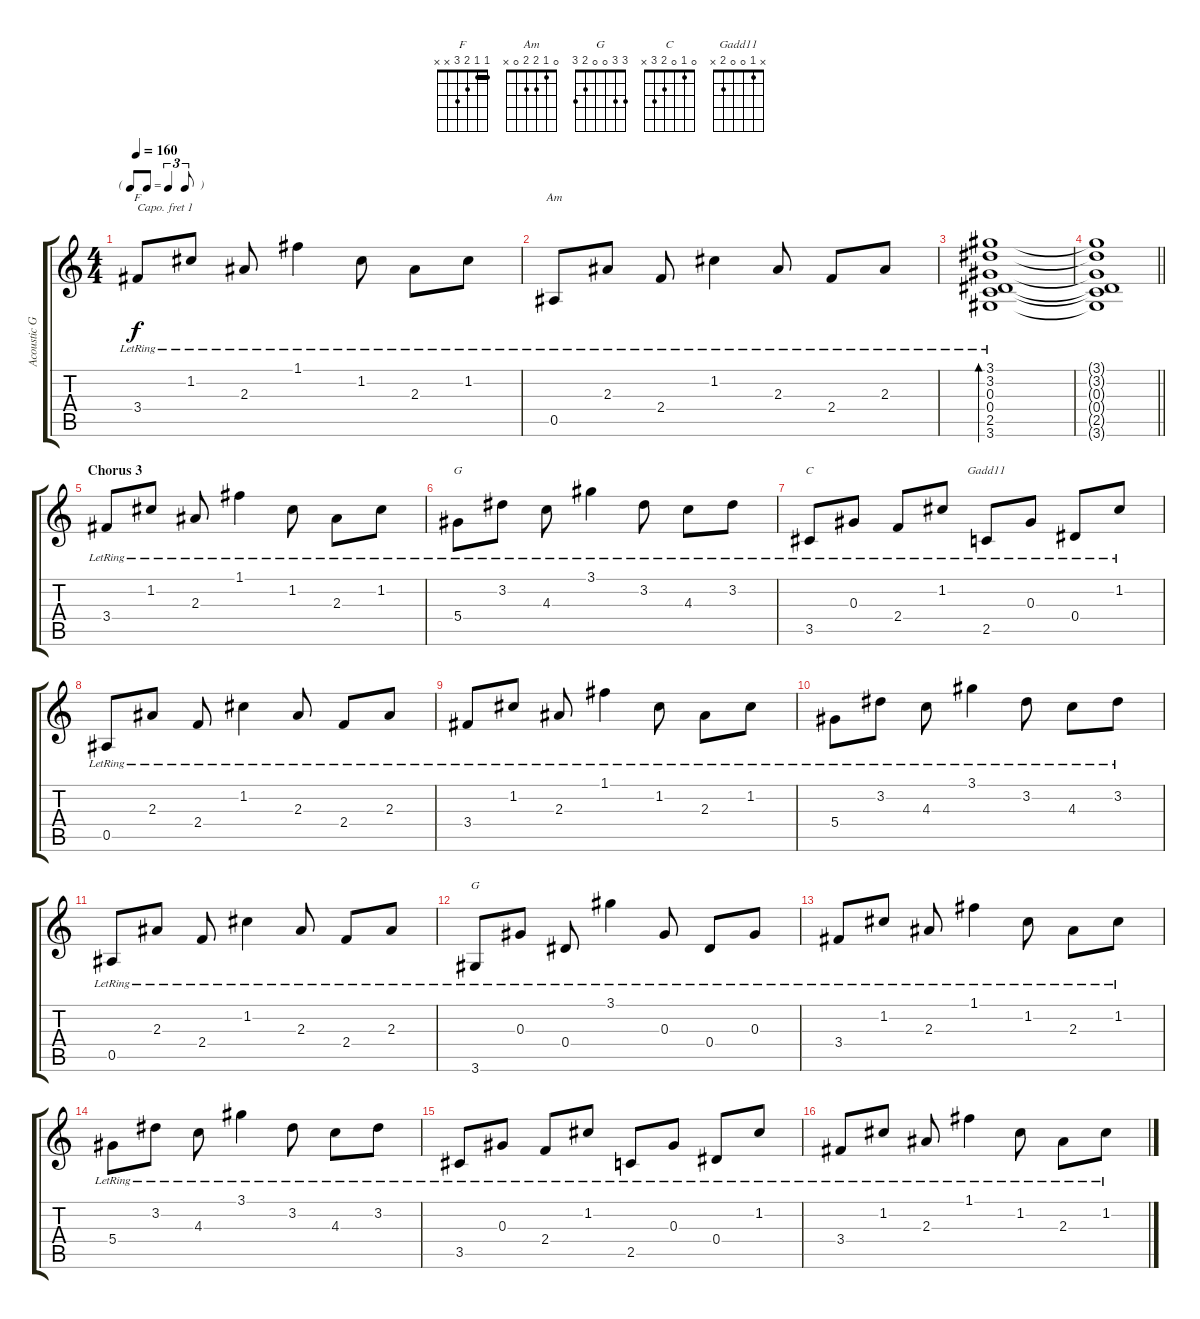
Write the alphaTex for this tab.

\track ("Acoustic Guitar" "Acoustic G") {instrument acousticguitarsteel}
\staff {score tabs}
\capo 1
\tuning (E4 B3 G3 D3 A2 E2) {hide}
\chord ("F" 1 1 2 3 x x) {barre 1}
\chord ("Am" 0 1 2 2 0 x)
\chord ("G" 3 3 4 5 x x) {barre 3}
\chord ("C" 0 1 0 2 3 x)
\chord ("Gadd11" x 1 0 0 2 x)
\chord ("G" 3 3 0 0 2 3)
\ts (4 4)
\tf triplet8th
\tempo 160
\clef g2
\ks c
3.4{lr}.8{ch "F" dy f} 1.2{lr}.8 2.3{lr}.8 1.1{lr}.4 1.2{lr}.8 2.3{lr}.8 1.2{lr}.8 |
0.5{lr}.8{ch "Am"} 2.3{lr}.8 2.4{lr}.8 1.2{lr}.4 2.3{lr}.8 2.4{lr}.8 2.3{lr}.8 |
(3.1{lr} 3.2{lr} 0.3{lr} 0.4{lr} 2.5{lr} 3.6{lr}).1{bd 240} |
\barLineRight lightlight
(3.1{t} 3.2{t} 0.3{t} 0.4{t} 2.5{t} 3.6{t}).1 |
\section ("" "Chorus 3")
3.4{lr}.8 1.2{lr}.8 2.3{lr}.8 1.1{lr}.4 1.2{lr}.8 2.3{lr}.8 1.2{lr}.8 |
5.4{lr}.8{ch "G"} 3.2{lr}.8 4.3{lr}.8 3.1{lr}.4 3.2{lr}.8 4.3{lr}.8 3.2{lr}.8 |
3.5{lr}.8{ch "C"} 0.3{lr}.8 2.4{lr}.8 1.2{lr}.8 2.5{lr}.8{ch "Gadd11"} 0.3{lr}.8 0.4{lr}.8 1.2{lr}.8 |
0.5{lr}.8 2.3{lr}.8 2.4{lr}.8 1.2{lr}.4 2.3{lr}.8 2.4{lr}.8 2.3{lr}.8 |
3.4{lr}.8 1.2{lr}.8 2.3{lr}.8 1.1{lr}.4 1.2{lr}.8 2.3{lr}.8 1.2{lr}.8 |
5.4{lr}.8 3.2{lr}.8 4.3{lr}.8 3.1{lr}.4 3.2{lr}.8 4.3{lr}.8 3.2{lr}.8 |
0.5{lr}.8 2.3{lr}.8 2.4{lr}.8 1.2{lr}.4 2.3{lr}.8 2.4{lr}.8 2.3{lr}.8 |
3.6{lr}.8{ch "G"} 0.3{lr}.8 0.4{lr}.8 3.1{lr}.4 0.3{lr}.8 0.4{lr}.8 0.3{lr}.8 |
3.4{lr}.8 1.2{lr}.8 2.3{lr}.8 1.1{lr}.4 1.2{lr}.8 2.3{lr}.8 1.2{lr}.8 |
5.4{lr}.8 3.2{lr}.8 4.3{lr}.8 3.1{lr}.4 3.2{lr}.8 4.3{lr}.8 3.2{lr}.8 |
3.5{lr}.8 0.3{lr}.8 2.4{lr}.8 1.2{lr}.8 2.5{lr}.8 0.3{lr}.8 0.4{lr}.8 1.2{lr}.8 |
3.4{lr}.8 1.2{lr}.8 2.3{lr}.8 1.1{lr}.4 1.2{lr}.8 2.3{lr}.8 1.2{lr}.8
